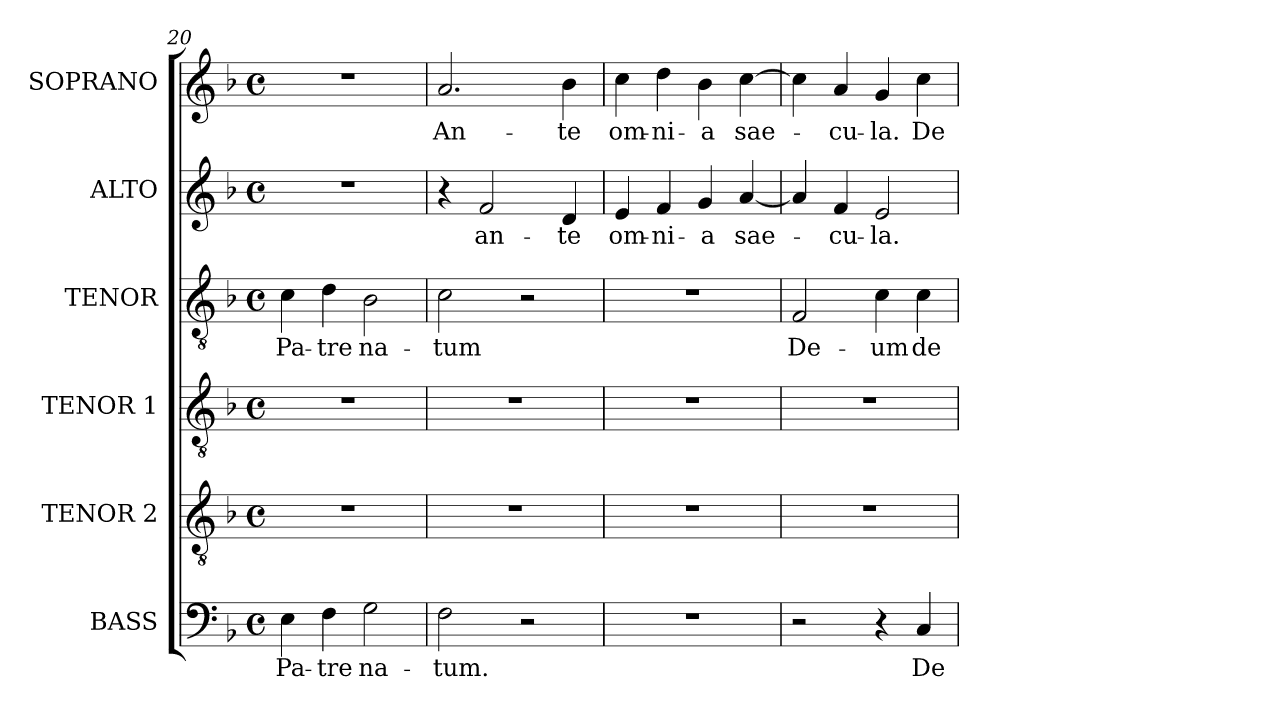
**kern	**text	**kern	**kern	**kern	**text	**kern	**text	**kern	**text
*part6	*part6	*part5	*part4	*part3	*part3	*part2	*part2	*part1	*part1
*staff6	*staff6	*staff5	*staff4	*staff3	*staff3	*staff2	*staff2	*staff1	*staff1
*I"BASS	*	*I"TENOR 2	*I"TENOR 1	*I"TENOR	*	*I"ALTO	*	*I"SOPRANO	*
*I'B.	*	*I'T2.	*I'T1.	*I'T.	*	*I'A.	*	*I'S.	*
*clefF4	*	*clefGv2	*clefGv2	*clefGv2	*	*clefG2	*	*clefG2	*
*	*	*ITrd7c12	*ITrd7c12	*ITrd7c12	*	*	*	*	*
*k[b-]	*	*k[b-]	*k[b-]	*k[b-]	*	*k[b-]	*	*k[b-]	*
*F:	*	*F:	*F:	*F:	*	*F:	*	*F:	*
*M4/4	*	*M4/4	*M4/4	*M4/4	*	*M4/4	*	*M4/4	*
*met(c)	*	*met(c)	*met(c)	*met(c)	*	*met(c)	*	*met(c)	*
=20	=20	=20	=20	=20	=20	=20	=20	=20	=20
!	!LO:LY:b:color=#000000	!	!	!	!	!	!	!	!
!	!	!	!	!	!LO:LY:b:color=#000000	!	!	!	!
4Ei\	Pa-	1r	1r	4Ci\	Pa-	1r	.	1r	.
!	!LO:LY:b:color=#000000	!	!	!	!	!	!	!	!
!	!	!	!	!	!LO:LY:b:color=#000000	!	!	!	!
4Fi\	-tre	.	.	4Di\	-tre	.	.	.	.
!	!LO:LY:b:color=#000000	!	!	!	!	!	!	!	!
!	!	!	!	!	!LO:LY:b:color=#000000	!	!	!	!
2Gi\	na-	.	.	2BB-i\	na-	.	.	.	.
!!LO:PB:g=z
=21	=21	=21	=21	=21	=21	=21	=21	=21	=21
!	!LO:LY:b:color=#000000	!	!	!	!	!	!	!	!
!	!	!	!	!	!LO:LY:b:color=#000000	!	!	!	!
!	!	!	!	!	!	!	!	!	!LO:LY:b:color=#000000
2Fi\	-tum.	1r	1r	2Ci\	-tum	4r	.	2.ai/	An-
!	!	!	!	!	!	!	!LO:LY:b:color=#000000	!	!
.	.	.	.	.	.	2fi/	an-	.	.
2r	.	.	.	2r	.	.	.	.	.
!	!	!	!	!	!	!	!LO:LY:b:color=#000000	!	!
!	!	!	!	!	!	!	!	!	!LO:LY:b:color=#000000
.	.	.	.	.	.	4di/	-te	4b-i\	-te
=22	=22	=22	=22	=22	=22	=22	=22	=22	=22
!	!	!	!	!	!	!	!LO:LY:b:color=#000000	!	!
!	!	!	!	!	!	!	!	!	!LO:LY:b:color=#000000
1r	.	1r	1r	1r	.	4ei/	om-	4cci\	om-
!	!	!	!	!	!	!	!LO:LY:b:color=#000000	!	!
!	!	!	!	!	!	!	!	!	!LO:LY:b:color=#000000
.	.	.	.	.	.	4fi/	-ni-	4ddi\	-ni-
!	!	!	!	!	!	!	!LO:LY:b:color=#000000	!	!
!	!	!	!	!	!	!	!	!	!LO:LY:b:color=#000000
.	.	.	.	.	.	4gi/	-a	4b-i\	-a
!	!	!	!	!	!	!	!LO:LY:b:color=#000000	!	!
!	!	!	!	!	!	!	!	!	!LO:LY:b:color=#000000
.	.	.	.	.	.	[4ai/	sae-	[4cci\	sae-
=23	=23	=23	=23	=23	=23	=23	=23	=23	=23
!	!	!	!	!	!LO:LY:b:color=#000000	!	!	!	!
2r	.	1r	1r	2FFi/	De-	4ai/]	.	4cci\]	.
!	!	!	!	!	!	!	!LO:LY:b:color=#000000	!	!
!	!	!	!	!	!	!	!	!	!LO:LY:b:color=#000000
.	.	.	.	.	.	4fi/	-cu-	4ai/	-cu-
!	!	!	!	!	!LO:LY:b:color=#000000	!	!	!	!
!	!	!	!	!	!	!	!LO:LY:b:color=#000000	!	!
!	!	!	!	!	!	!	!	!	!LO:LY:b:color=#000000
4r	.	.	.	4Ci\	-um	2ei/	-la.	4gi/	-la.
!	!LO:LY:b:color=#000000	!	!	!	!	!	!	!	!
!	!	!	!	!	!LO:LY:b:color=#000000	!	!	!	!
!	!	!	!	!	!	!	!	!	!LO:LY:b:color=#000000
4Ci/	De-	.	.	4Ci\	de	.	.	4cci\	De-
=	=	=	=	=	=	=	=	=	=
*-	*-	*-	*-	*-	*-	*-	*-	*-	*-
